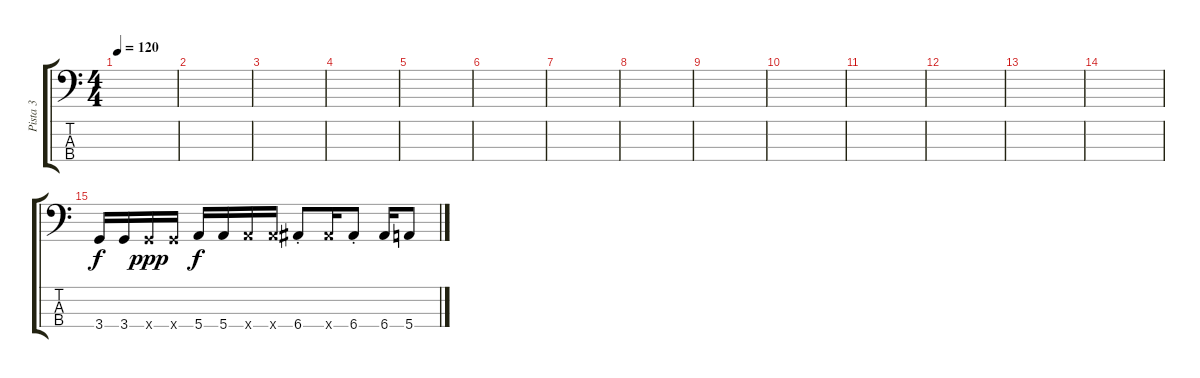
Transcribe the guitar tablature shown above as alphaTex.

\track ("Pista 3" "Pista 3") {instrument electricbassfinger}
\staff {score tabs}
\tuning (G2 D2 A1 E1) {hide}
\ts (4 4)
\tempo 120
\clef f4
\ks c
|
|
|
|
|
|
|
|
|
|
|
|
|
|
3.4.16 3.4.16 3.4{x}.16{dy ppp} 3.4{x}.16 5.4.16{dy f} 5.4.16 5.4{x}.16 5.4{x}.16 6.4{st}.8 6.4{x}.16 6.4{st}.8 6.4.16 5.4.8
